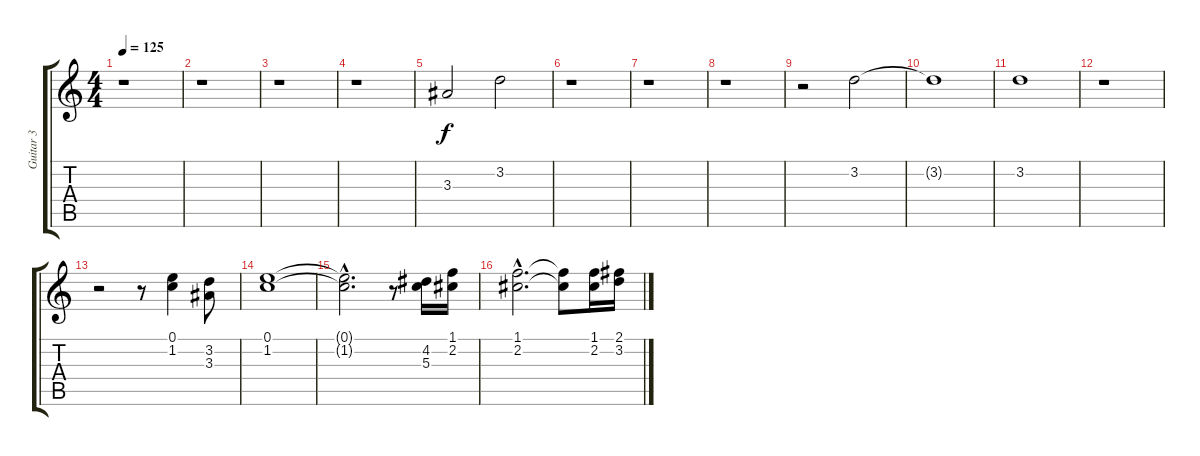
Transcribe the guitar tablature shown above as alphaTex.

\track ("Guitar 3" "Guitar 3") {instrument distortionguitar}
\staff {score tabs}
\tuning (E4 B3 G3 D3 A2 E2) {hide}
\ts (4 4)
\tempo 125
\clef g2
\ks c
r.1{dy f} |
r.1 |
r.1 |
r.1 |
3.3.2 3.2.2 |
r.1 |
r.1 |
r.1 |
r.2 3.2.2 |
3.2{t}.1 |
3.2.1 |
r.1 |
r.2 r.8 (0.1 1.2).4 (3.2 3.3).8 |
(0.1 1.2).1 |
(0.1{hac t} 1.2{hac t}).2{d} r.8 (4.2 5.3).16 (1.1 2.2).16 |
(1.1{hac} 2.2{hac}).2{d} (1.1{t} 2.2{t}).8 (1.1 2.2).16 (2.1 3.2).16
